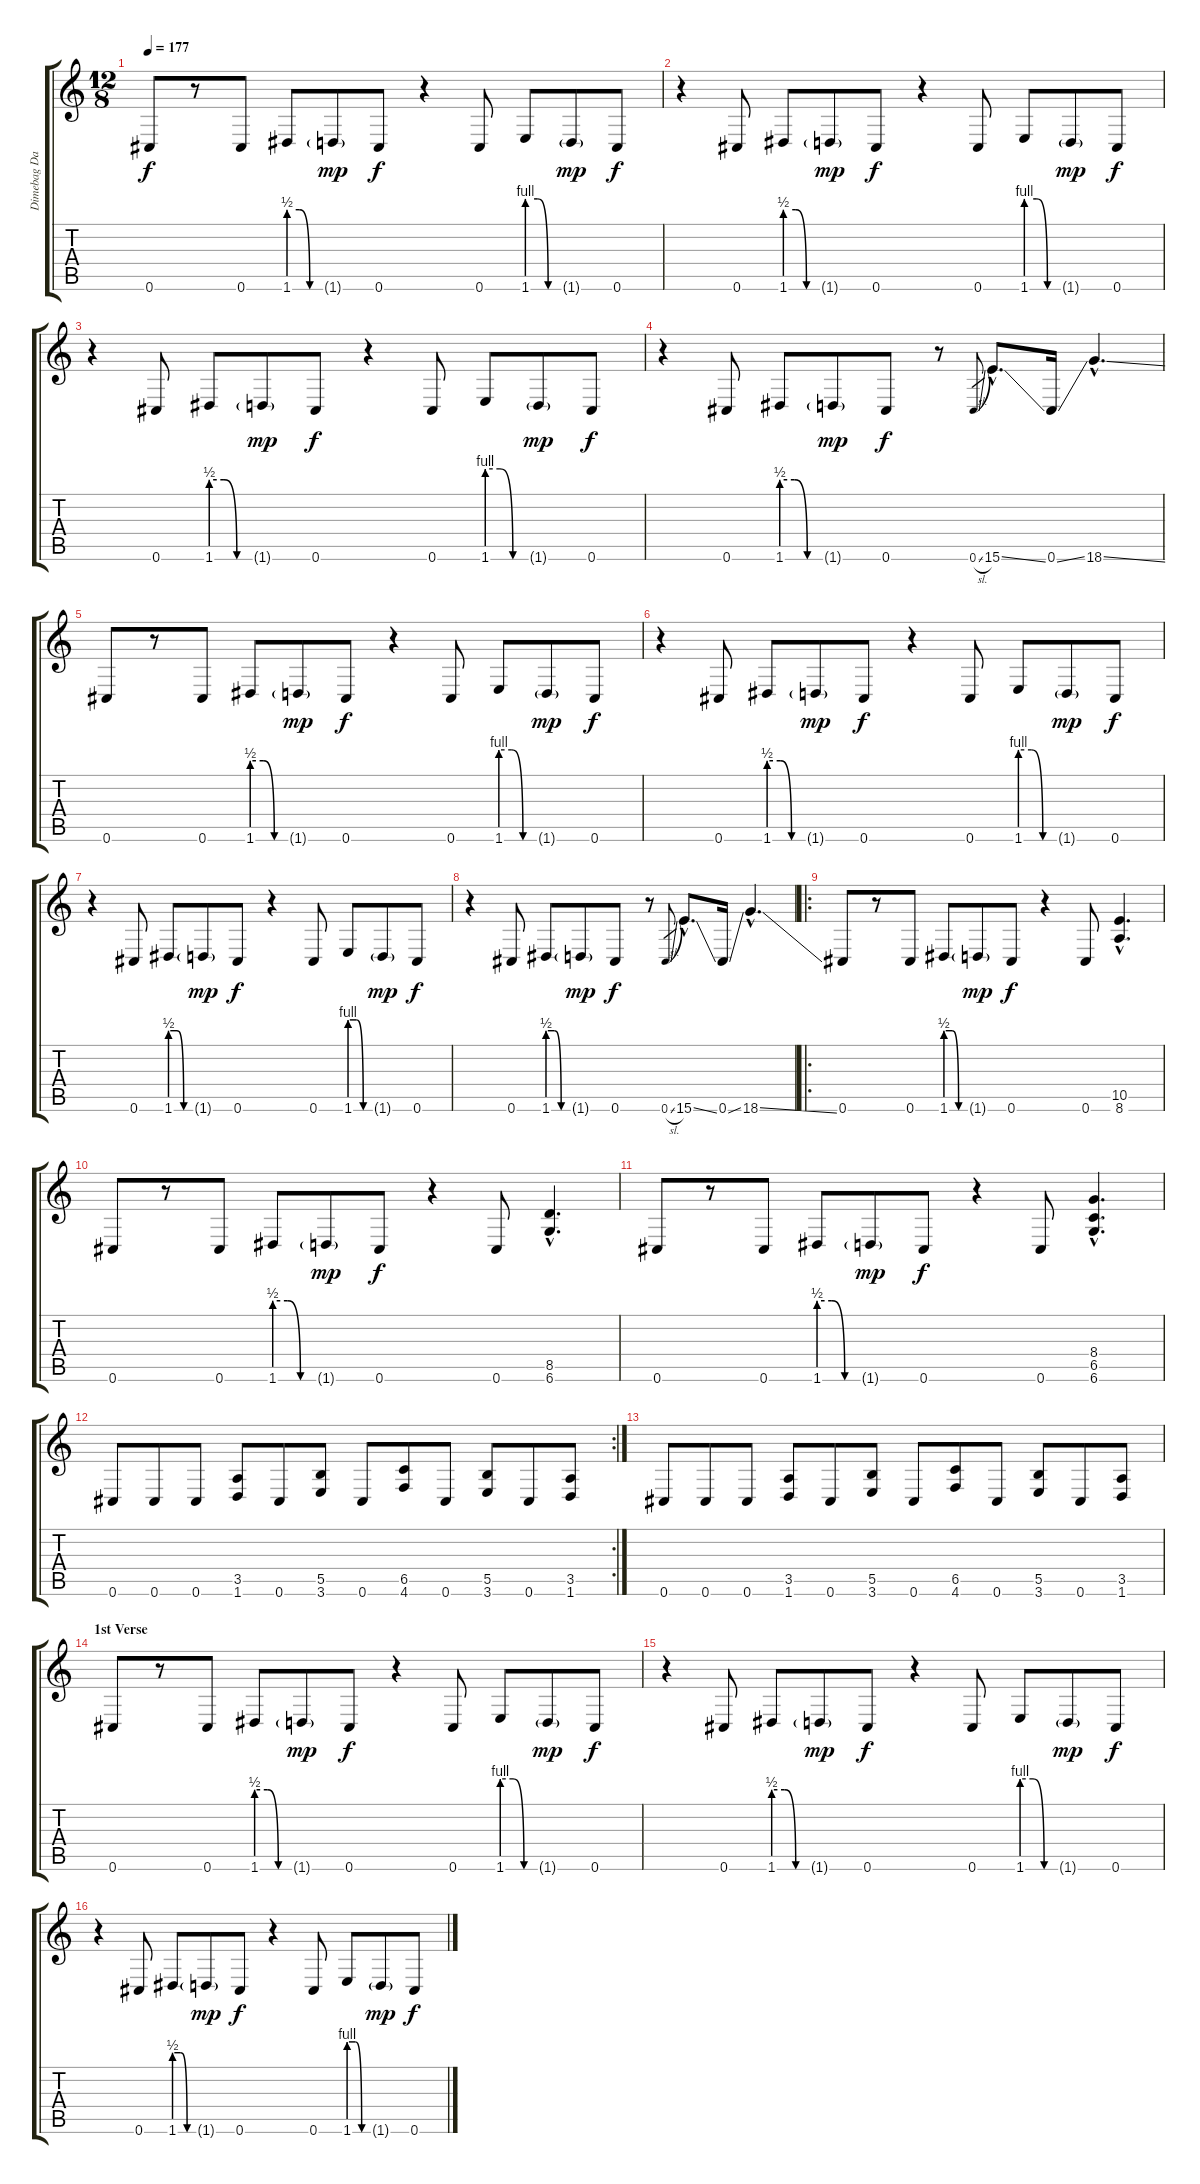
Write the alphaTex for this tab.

\track ("Dimebag Darrell" "Dimebag Da") {instrument distortionguitar}
\staff {score tabs}
\tuning (Db4 Ab3 E3 B2 Gb2 Db2) {hide}
\ts (12 8)
\tempo 177
\clef g2
\ks c
0.6.8{dy f instrument distortionguitar} r.8 0.6.8 1.6{be (custom 0 2 20 2 40 0 60 0)}.8 1.6{g}.8{dy mp} 0.6.8{dy f} r.4 0.6.8 1.6{be (custom 0 4 20 4 40 0 60 0)}.8 1.6{g}.8{dy mp} 0.6.8{dy f} |
r.4 0.6.8 1.6{be (custom 0 2 20 2 40 0 60 0)}.8 1.6{g}.8{dy mp} 0.6.8{dy f} r.4 0.6.8 1.6{be (custom 0 4 20 4 40 0 60 0)}.8 1.6{g}.8{dy mp} 0.6.8{dy f} |
r.4 0.6.8 1.6{be (custom 0 2 20 2 40 0 60 0)}.8 1.6{g}.8{dy mp} 0.6.8{dy f} r.4 0.6.8 1.6{be (custom 0 4 20 4 40 0 60 0)}.8 1.6{g}.8{dy mp} 0.6.8{dy f} |
r.4 0.6.8 1.6{be (custom 0 2 20 2 40 0 60 0)}.8 1.6{g}.8{dy mp} 0.6.8{dy f} r.8 0.6{sl}.8{gr} 15.6{ss hac}.8{d} 0.6{ss}.16 18.6{ss hac}.4{d} |
0.6.8 r.8 0.6.8 1.6{be (custom 0 2 20 2 40 0 60 0)}.8 1.6{g}.8{dy mp} 0.6.8{dy f} r.4 0.6.8 1.6{be (custom 0 4 20 4 40 0 60 0)}.8 1.6{g}.8{dy mp} 0.6.8{dy f} |
r.4 0.6.8 1.6{be (custom 0 2 20 2 40 0 60 0)}.8 1.6{g}.8{dy mp} 0.6.8{dy f} r.4 0.6.8 1.6{be (custom 0 4 20 4 40 0 60 0)}.8 1.6{g}.8{dy mp} 0.6.8{dy f} |
r.4 0.6.8 1.6{be (custom 0 2 20 2 40 0 60 0)}.8 1.6{g}.8{dy mp} 0.6.8{dy f} r.4 0.6.8 1.6{be (custom 0 4 20 4 40 0 60 0)}.8 1.6{g}.8{dy mp} 0.6.8{dy f} |
r.4 0.6.8 1.6{be (custom 0 2 20 2 40 0 60 0)}.8 1.6{g}.8{dy mp} 0.6.8{dy f} r.8 0.6{sl}.8{gr} 15.6{ss hac}.8{d} 0.6{ss}.16 18.6{ss hac}.4{d} |
\ro
0.6.8 r.8 0.6.8 1.6{be (custom 0 2 20 2 40 0 60 0)}.8 1.6{g}.8{dy mp} 0.6.8{dy f} r.4 0.6.8 (10.5{hac} 8.6{hac}).4{d} |
0.6.8 r.8 0.6.8 1.6{be (custom 0 2 20 2 40 0 60 0)}.8 1.6{g}.8{dy mp} 0.6.8{dy f} r.4 0.6.8 (8.5{hac} 6.6{hac}).4{d} |
0.6.8 r.8 0.6.8 1.6{be (custom 0 2 20 2 40 0 60 0)}.8 1.6{g}.8{dy mp} 0.6.8{dy f} r.4 0.6.8 (8.4{hac} 6.5{hac} 6.6{hac}).4{d} |
\rc 2
0.6.8 0.6.8 0.6.8 (3.5 1.6).8 0.6.8 (5.5 3.6).8 0.6.8 (6.5 4.6).8 0.6.8 (5.5 3.6).8 0.6.8 (3.5 1.6).8 |
0.6.8 0.6.8 0.6.8 (3.5 1.6).8 0.6.8 (5.5 3.6).8 0.6.8 (6.5 4.6).8 0.6.8 (5.5 3.6).8 0.6.8 (3.5 1.6).8 |
\section ("" "1st Verse")
0.6.8 r.8 0.6.8 1.6{be (custom 0 2 20 2 40 0 60 0)}.8 1.6{g}.8{dy mp} 0.6.8{dy f} r.4 0.6.8 1.6{be (custom 0 4 20 4 40 0 60 0)}.8 1.6{g}.8{dy mp} 0.6.8{dy f} |
r.4 0.6.8 1.6{be (custom 0 2 20 2 40 0 60 0)}.8 1.6{g}.8{dy mp} 0.6.8{dy f} r.4 0.6.8 1.6{be (custom 0 4 20 4 40 0 60 0)}.8 1.6{g}.8{dy mp} 0.6.8{dy f} |
r.4 0.6.8 1.6{be (custom 0 2 20 2 40 0 60 0)}.8 1.6{g}.8{dy mp} 0.6.8{dy f} r.4 0.6.8 1.6{be (custom 0 4 20 4 40 0 60 0)}.8 1.6{g}.8{dy mp} 0.6.8{dy f}
